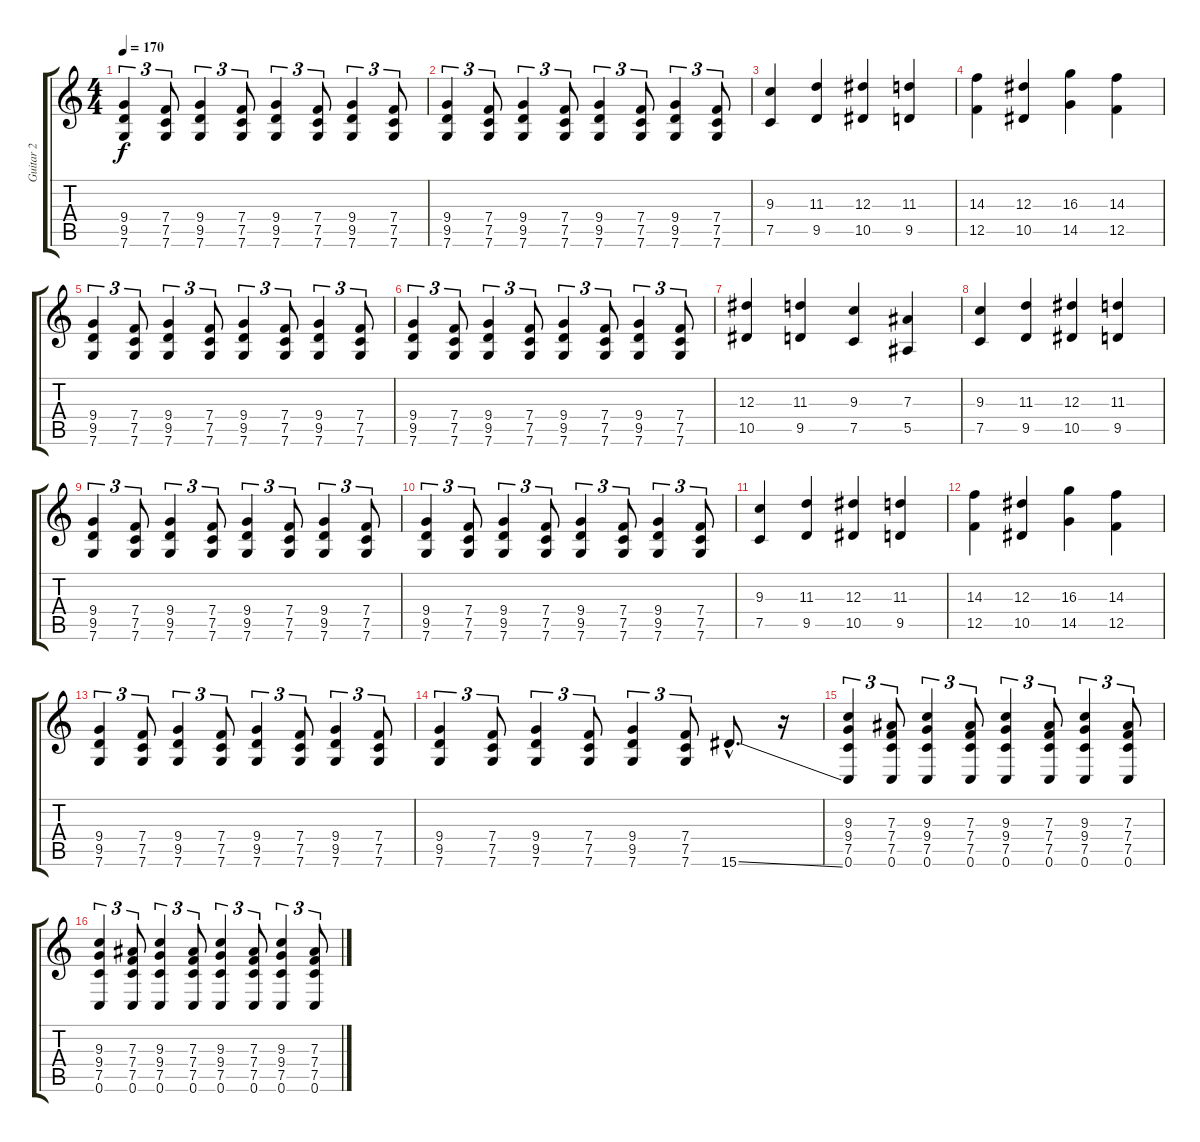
\track ("Guitar 2" "Guitar 2") {instrument distortionguitar}
\staff {score tabs}
\tuning (C4 G3 Eb3 Bb2 F2 C2) {hide}
\ts (4 4)
\tempo 170
\clef g2
\ks c
(9.4 9.5 7.6).4{tu (3 2) dy f} (7.4 7.5 7.6).8{tu (3 2)} (9.4 9.5 7.6).4{tu (3 2)} (7.4 7.5 7.6).8{tu (3 2)} (9.4 9.5 7.6).4{tu (3 2)} (7.4 7.5 7.6).8{tu (3 2)} (9.4 9.5 7.6).4{tu (3 2)} (7.4 7.5 7.6).8{tu (3 2)} |
(9.4 9.5 7.6).4{tu (3 2)} (7.4 7.5 7.6).8{tu (3 2)} (9.4 9.5 7.6).4{tu (3 2)} (7.4 7.5 7.6).8{tu (3 2)} (9.4 9.5 7.6).4{tu (3 2)} (7.4 7.5 7.6).8{tu (3 2)} (9.4 9.5 7.6).4{tu (3 2)} (7.4 7.5 7.6).8{tu (3 2)} |
(9.3 7.5).4 (11.3 9.5).4 (12.3 10.5).4 (11.3 9.5).4 |
(14.3 12.5).4 (12.3 10.5).4 (16.3 14.5).4 (14.3 12.5).4 |
(9.4 9.5 7.6).4{tu (3 2)} (7.4 7.5 7.6).8{tu (3 2)} (9.4 9.5 7.6).4{tu (3 2)} (7.4 7.5 7.6).8{tu (3 2)} (9.4 9.5 7.6).4{tu (3 2)} (7.4 7.5 7.6).8{tu (3 2)} (9.4 9.5 7.6).4{tu (3 2)} (7.4 7.5 7.6).8{tu (3 2)} |
(9.4 9.5 7.6).4{tu (3 2)} (7.4 7.5 7.6).8{tu (3 2)} (9.4 9.5 7.6).4{tu (3 2)} (7.4 7.5 7.6).8{tu (3 2)} (9.4 9.5 7.6).4{tu (3 2)} (7.4 7.5 7.6).8{tu (3 2)} (9.4 9.5 7.6).4{tu (3 2)} (7.4 7.5 7.6).8{tu (3 2)} |
(12.3 10.5).4 (11.3 9.5).4 (9.3 7.5).4 (7.3 5.5).4 |
(9.3 7.5).4 (11.3 9.5).4 (12.3 10.5).4 (11.3 9.5).4 |
(9.4 9.5 7.6).4{tu (3 2)} (7.4 7.5 7.6).8{tu (3 2)} (9.4 9.5 7.6).4{tu (3 2)} (7.4 7.5 7.6).8{tu (3 2)} (9.4 9.5 7.6).4{tu (3 2)} (7.4 7.5 7.6).8{tu (3 2)} (9.4 9.5 7.6).4{tu (3 2)} (7.4 7.5 7.6).8{tu (3 2)} |
(9.4 9.5 7.6).4{tu (3 2)} (7.4 7.5 7.6).8{tu (3 2)} (9.4 9.5 7.6).4{tu (3 2)} (7.4 7.5 7.6).8{tu (3 2)} (9.4 9.5 7.6).4{tu (3 2)} (7.4 7.5 7.6).8{tu (3 2)} (9.4 9.5 7.6).4{tu (3 2)} (7.4 7.5 7.6).8{tu (3 2)} |
(9.3 7.5).4 (11.3 9.5).4 (12.3 10.5).4 (11.3 9.5).4 |
(14.3 12.5).4 (12.3 10.5).4 (16.3 14.5).4 (14.3 12.5).4 |
(9.4 9.5 7.6).4{tu (3 2)} (7.4 7.5 7.6).8{tu (3 2)} (9.4 9.5 7.6).4{tu (3 2)} (7.4 7.5 7.6).8{tu (3 2)} (9.4 9.5 7.6).4{tu (3 2)} (7.4 7.5 7.6).8{tu (3 2)} (9.4 9.5 7.6).4{tu (3 2)} (7.4 7.5 7.6).8{tu (3 2)} |
(9.4 9.5 7.6).4{tu (3 2)} (7.4 7.5 7.6).8{tu (3 2)} (9.4 9.5 7.6).4{tu (3 2)} (7.4 7.5 7.6).8{tu (3 2)} (9.4 9.5 7.6).4{tu (3 2)} (7.4 7.5 7.6).8{tu (3 2)} 15.6{ss hac}.8{d} r.16 |
(9.3 9.4 7.5 0.6).4{tu (3 2)} (7.3 7.4 7.5 0.6).8{tu (3 2)} (9.3 9.4 7.5 0.6).4{tu (3 2)} (7.3 7.4 7.5 0.6).8{tu (3 2)} (9.3 9.4 7.5 0.6).4{tu (3 2)} (7.3 7.4 7.5 0.6).8{tu (3 2)} (9.3 9.4 7.5 0.6).4{tu (3 2)} (7.3 7.4 7.5 0.6).8{tu (3 2)} |
(9.3 9.4 7.5 0.6).4{tu (3 2)} (7.3 7.4 7.5 0.6).8{tu (3 2)} (9.3 9.4 7.5 0.6).4{tu (3 2)} (7.3 7.4 7.5 0.6).8{tu (3 2)} (9.3 9.4 7.5 0.6).4{tu (3 2)} (7.3 7.4 7.5 0.6).8{tu (3 2)} (9.3 9.4 7.5 0.6).4{tu (3 2)} (7.3 7.4 7.5 0.6).8{tu (3 2)}
